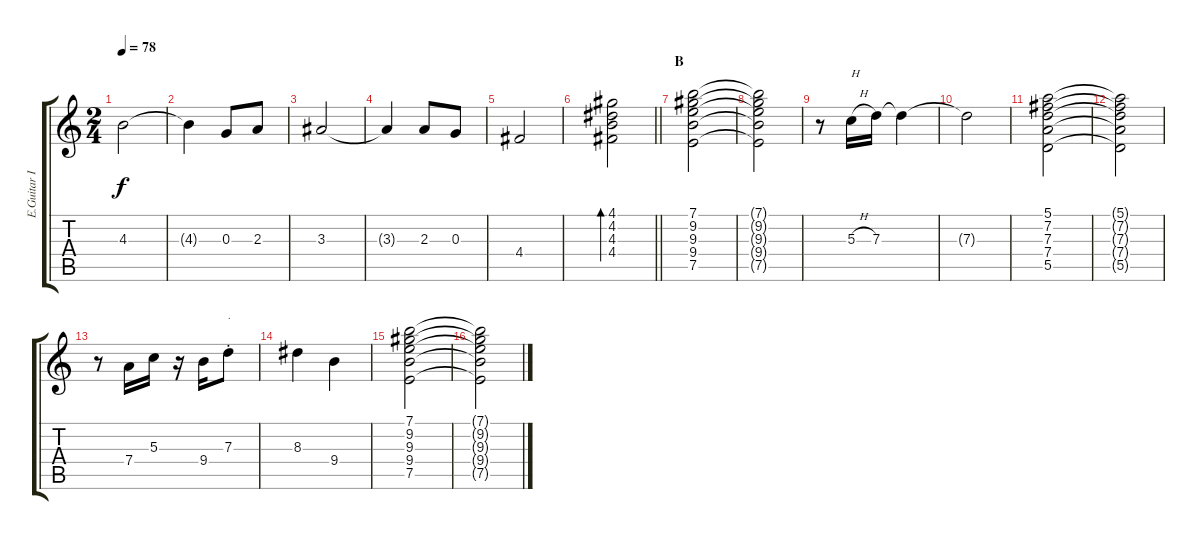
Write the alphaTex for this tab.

\track ("E.Guitar I" "E.Guitar I") {instrument overdrivenguitar}
\staff {score tabs}
\tuning (E4 B3 G3 D3 A2 E2) {hide}
\ts (2 4)
\tempo 78
\clef g2
\ks c
4.3.2{dy f} |
4.3{t}.4 0.3.8 2.3.8 |
3.3.2 |
3.3{t}.4 2.3.8 0.3.8 |
4.4.2 |
\barLineRight lightlight
(4.1 4.2 4.3 4.4).2{bd 60} |
\section ("" "B")
(7.1 9.2 9.3 9.4 7.5).2 |
(7.1{t} 9.2{t} 9.3{t} 9.4{t} 7.5{t}).2 |
r.8 5.3{h}.16{txt "H"} 7.3.16 7.3{t}.4 |
7.3{t}.2 |
(5.1 7.2 7.3 7.4 5.5).2 |
(5.1{t} 7.2{t} 7.3{t} 7.4{t} 5.5{t}).2 |
r.8 7.4.16 5.3.16 r.16 9.4.16 7.3{st}.8{txt "."} |
8.3.4 9.4.4 |
(7.1 9.2 9.3 9.4 7.5).2 |
(7.1{t} 9.2{t} 9.3{t} 9.4{t} 7.5{t}).2
